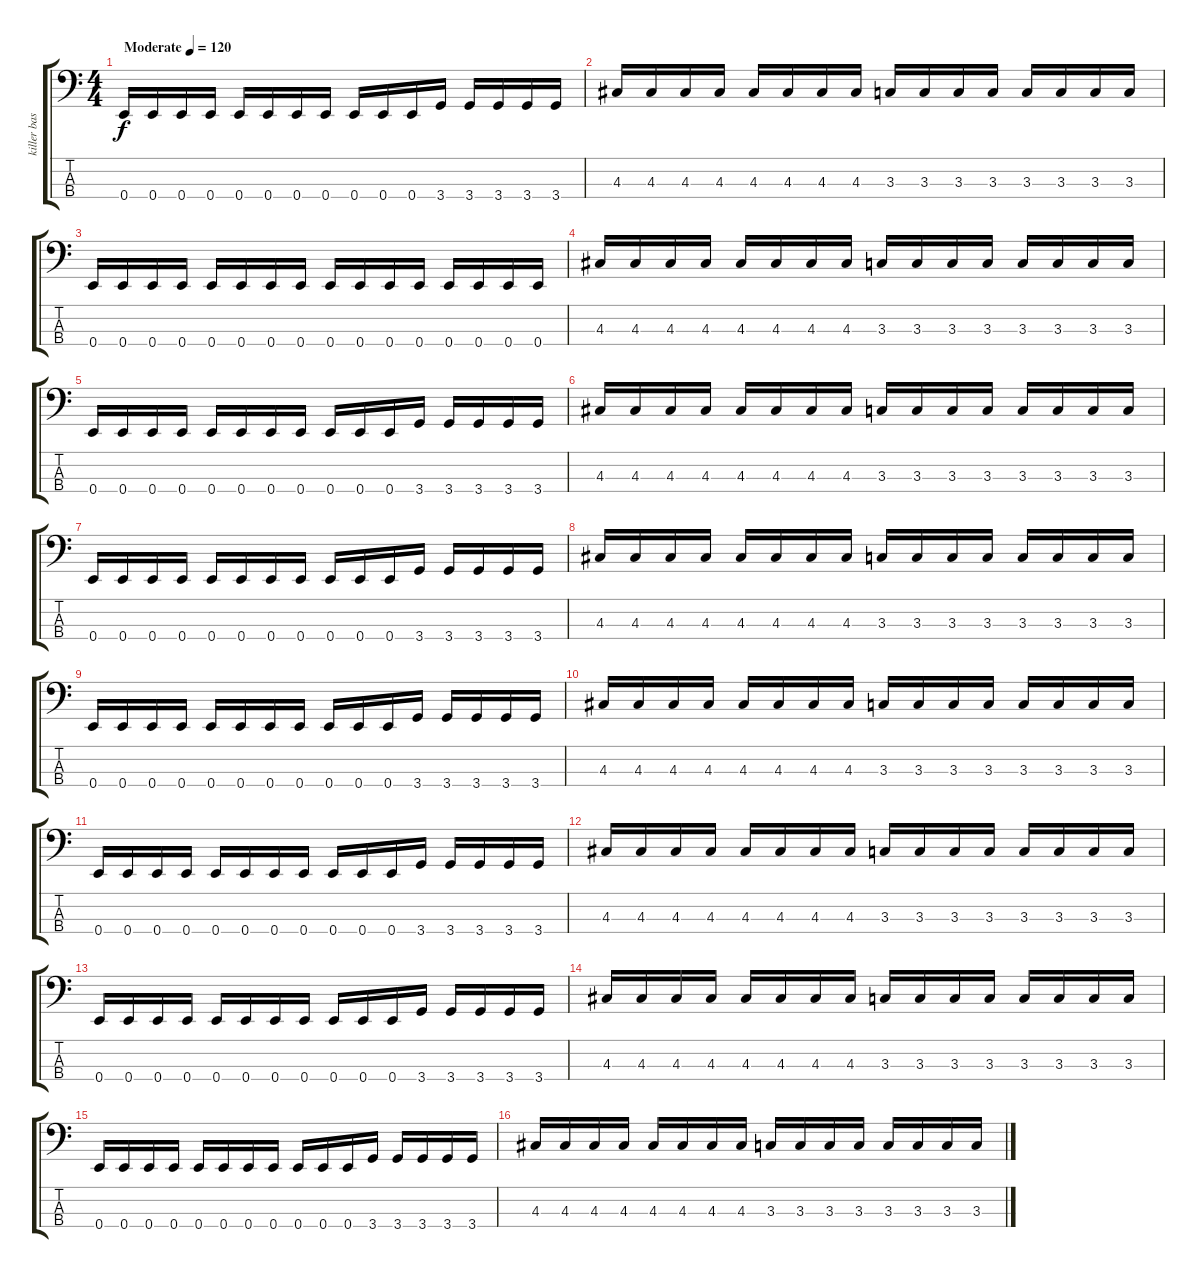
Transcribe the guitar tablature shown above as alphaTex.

\track ("killer bass " "killer bas") {instrument electricbassfinger}
\staff {score tabs}
\tuning (G2 D2 A1 E1) {hide}
\ts (4 4)
\tempo (120 "Moderate")
\clef f4
\ks c
0.4.16{dy f instrument electricbassfinger} 0.4.16 0.4.16 0.4.16 0.4.16 0.4.16 0.4.16 0.4.16 0.4.16 0.4.16 0.4.16 3.4.16 3.4.16 3.4.16 3.4.16 3.4.16 |
4.3.16 4.3.16 4.3.16 4.3.16 4.3.16 4.3.16 4.3.16 4.3.16 3.3.16 3.3.16 3.3.16 3.3.16 3.3.16 3.3.16 3.3.16 3.3.16 |
0.4.16 0.4.16 0.4.16 0.4.16 0.4.16 0.4.16 0.4.16 0.4.16 0.4.16 0.4.16 0.4.16 0.4.16 0.4.16 0.4.16 0.4.16 0.4.16 |
4.3.16 4.3.16 4.3.16 4.3.16 4.3.16 4.3.16 4.3.16 4.3.16 3.3.16 3.3.16 3.3.16 3.3.16 3.3.16 3.3.16 3.3.16 3.3.16 |
0.4.16 0.4.16 0.4.16 0.4.16 0.4.16 0.4.16 0.4.16 0.4.16 0.4.16 0.4.16 0.4.16 3.4.16 3.4.16 3.4.16 3.4.16 3.4.16 |
4.3.16 4.3.16 4.3.16 4.3.16 4.3.16 4.3.16 4.3.16 4.3.16 3.3.16 3.3.16 3.3.16 3.3.16 3.3.16 3.3.16 3.3.16 3.3.16 |
0.4.16 0.4.16 0.4.16 0.4.16 0.4.16 0.4.16 0.4.16 0.4.16 0.4.16 0.4.16 0.4.16 3.4.16 3.4.16 3.4.16 3.4.16 3.4.16 |
4.3.16 4.3.16 4.3.16 4.3.16 4.3.16 4.3.16 4.3.16 4.3.16 3.3.16 3.3.16 3.3.16 3.3.16 3.3.16 3.3.16 3.3.16 3.3.16 |
0.4.16 0.4.16 0.4.16 0.4.16 0.4.16 0.4.16 0.4.16 0.4.16 0.4.16 0.4.16 0.4.16 3.4.16 3.4.16 3.4.16 3.4.16 3.4.16 |
4.3.16 4.3.16 4.3.16 4.3.16 4.3.16 4.3.16 4.3.16 4.3.16 3.3.16 3.3.16 3.3.16 3.3.16 3.3.16 3.3.16 3.3.16 3.3.16 |
0.4.16 0.4.16 0.4.16 0.4.16 0.4.16 0.4.16 0.4.16 0.4.16 0.4.16 0.4.16 0.4.16 3.4.16 3.4.16 3.4.16 3.4.16 3.4.16 |
4.3.16 4.3.16 4.3.16 4.3.16 4.3.16 4.3.16 4.3.16 4.3.16 3.3.16 3.3.16 3.3.16 3.3.16 3.3.16 3.3.16 3.3.16 3.3.16 |
0.4.16 0.4.16 0.4.16 0.4.16 0.4.16 0.4.16 0.4.16 0.4.16 0.4.16 0.4.16 0.4.16 3.4.16 3.4.16 3.4.16 3.4.16 3.4.16 |
4.3.16 4.3.16 4.3.16 4.3.16 4.3.16 4.3.16 4.3.16 4.3.16 3.3.16 3.3.16 3.3.16 3.3.16 3.3.16 3.3.16 3.3.16 3.3.16 |
0.4.16 0.4.16 0.4.16 0.4.16 0.4.16 0.4.16 0.4.16 0.4.16 0.4.16 0.4.16 0.4.16 3.4.16 3.4.16 3.4.16 3.4.16 3.4.16 |
4.3.16 4.3.16 4.3.16 4.3.16 4.3.16 4.3.16 4.3.16 4.3.16 3.3.16 3.3.16 3.3.16 3.3.16 3.3.16 3.3.16 3.3.16 3.3.16
